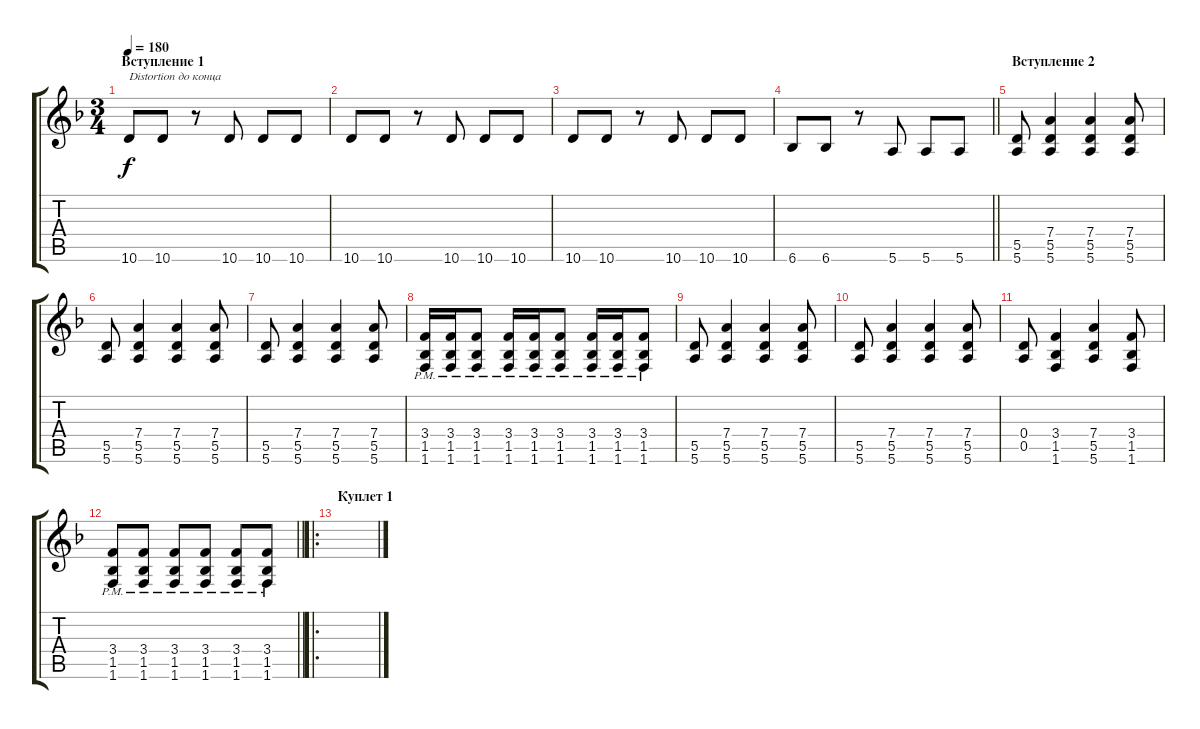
\track "" {instrument acousticguitarsteel}
\staff {score tabs}
\tuning (E4 B3 G3 D3 A2 E2) {hide}
\ts (3 4)
\section ("" "Вступление 1")
\tempo 180
\clef g2
\ks dminor
10.6.8{txt "Distortion до конца" dy f instrument acousticguitarsteel} 10.6.8 r.8 10.6.8 10.6.8 10.6.8 |
10.6.8 10.6.8 r.8 10.6.8 10.6.8 10.6.8 |
10.6.8 10.6.8 r.8 10.6.8 10.6.8 10.6.8 |
\barLineRight lightlight
6.6.8 6.6.8 r.8 5.6.8 5.6.8 5.6.8 |
\section ("" "Вступление 2")
(5.5 5.6).8 (7.4 5.5 5.6).4 (7.4 5.5 5.6).4 (7.4 5.5 5.6).8 |
(5.5 5.6).8 (7.4 5.5 5.6).4 (7.4 5.5 5.6).4 (7.4 5.5 5.6).8 |
(5.5 5.6).8 (7.4 5.5 5.6).4 (7.4 5.5 5.6).4 (7.4 5.5 5.6).8 |
(3.4 1.5{pm} 1.6{pm}).16 (3.4 1.5{pm} 1.6{pm}).16 (3.4 1.5{pm} 1.6{pm}).8 (3.4 1.5{pm} 1.6{pm}).16 (3.4 1.5{pm} 1.6{pm}).16 (3.4 1.5{pm} 1.6{pm}).8 (3.4 1.5{pm} 1.6{pm}).16 (3.4 1.5{pm} 1.6{pm}).16 (3.4 1.5{pm} 1.6{pm}).8 |
(5.5 5.6).8 (7.4 5.5 5.6).4 (7.4 5.5 5.6).4 (7.4 5.5 5.6).8 |
(5.5 5.6).8 (7.4 5.5 5.6).4 (7.4 5.5 5.6).4 (7.4 5.5 5.6).8 |
(0.4 0.5).8 (3.4 1.5 1.6).4 (7.4 5.5 5.6).4 (3.4 1.5 1.6).8 |
\barLineRight lightlight
(3.4 1.5{pm} 1.6{pm}).8 (3.4 1.5{pm} 1.6{pm}).8 (3.4 1.5{pm} 1.6{pm}).8 (3.4 1.5{pm} 1.6{pm}).8 (3.4 1.5{pm} 1.6{pm}).8 (3.4 1.5{pm} 1.6{pm}).8 |
\ro
\section ("" "Куплет 1")
